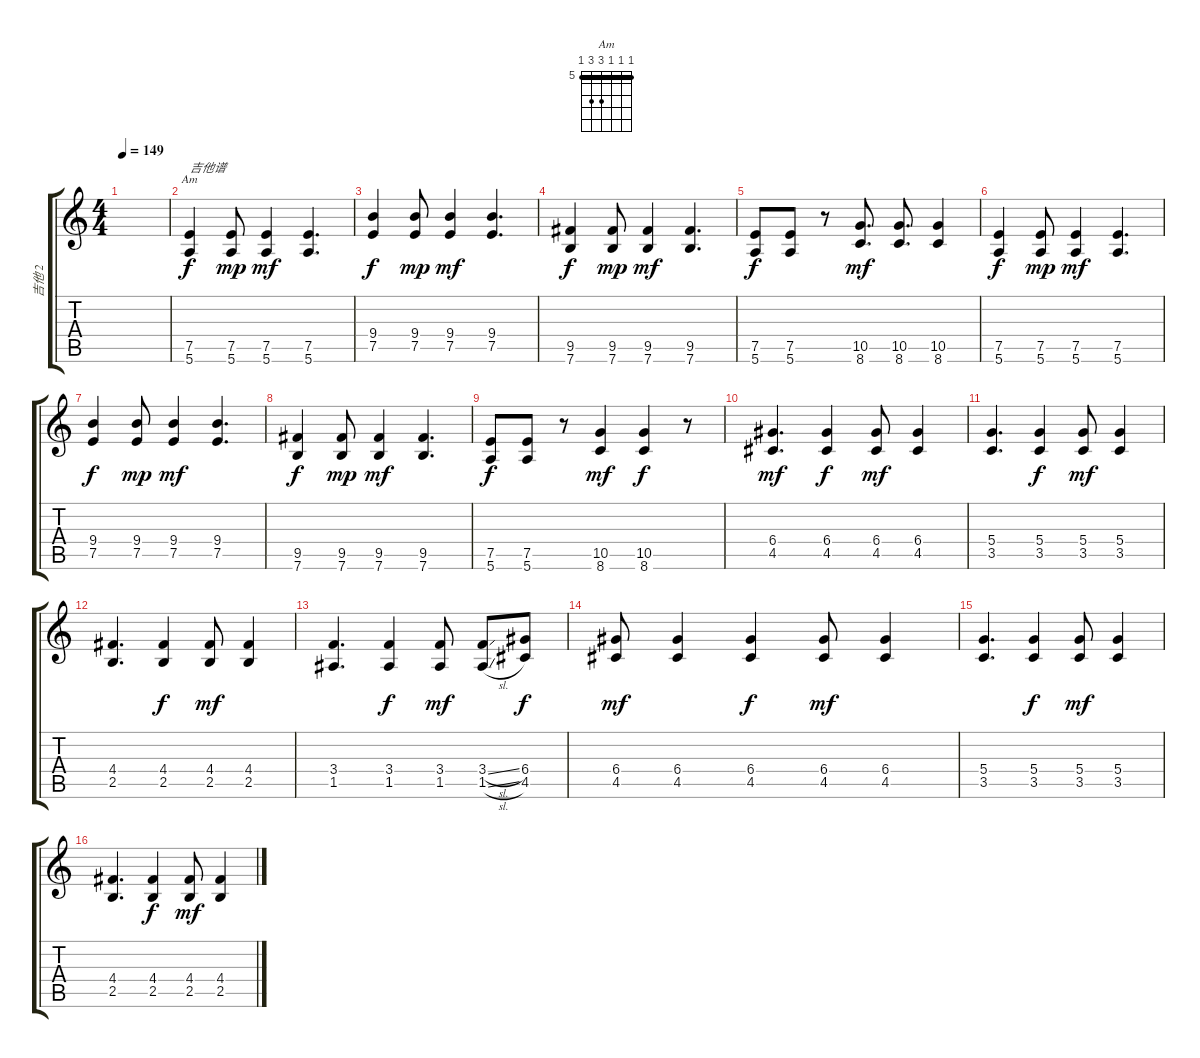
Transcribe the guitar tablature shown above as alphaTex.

\track ("吉他 2" "吉他 2") {instrument overdrivenguitar}
\staff {score tabs}
\tuning (E4 B3 G3 D3 A2 E2) {hide}
\chord ("Am" 5 5 5 7 7 5) {firstfret 5 barre 5}
\ts (4 4)
\tempo 149
\clef g2
\ks c
|
(7.5 5.6).4{ch "Am" txt "吉他谱"} (7.5 5.6).8{dy mp} (7.5 5.6).4{dy mf} (7.5 5.6).4{d} |
(9.4 7.5).4{dy f} (9.4 7.5).8{dy mp} (9.4 7.5).4{dy mf} (9.4 7.5).4{d} |
(9.5 7.6).4{dy f} (9.5 7.6).8{dy mp} (9.5 7.6).4{dy mf} (9.5 7.6).4{d} |
(7.5 5.6).8{dy f} (7.5 5.6).8 r.8 (10.5 8.6).8{d dy mf} (10.5 8.6).8{d} (10.5 8.6).4 |
(7.5 5.6).4{dy f} (7.5 5.6).8{dy mp} (7.5 5.6).4{dy mf} (7.5 5.6).4{d} |
(9.4 7.5).4{dy f} (9.4 7.5).8{dy mp} (9.4 7.5).4{dy mf} (9.4 7.5).4{d} |
(9.5 7.6).4{dy f} (9.5 7.6).8{dy mp} (9.5 7.6).4{dy mf} (9.5 7.6).4{d} |
(7.5 5.6).8{dy f} (7.5 5.6).8 r.8 (10.5 8.6).4{dy mf} (10.5 8.6).4{dy f} r.8 |
(6.4 4.5).4{d dy mf} (6.4 4.5).4{dy f} (6.4 4.5).8{dy mf} (6.4 4.5).4 |
(5.4 3.5).4{d} (5.4 3.5).4{dy f} (5.4 3.5).8{dy mf} (5.4 3.5).4 |
(4.4 2.5).4{d} (4.4 2.5).4{dy f} (4.4 2.5).8{dy mf} (4.4 2.5).4 |
(3.4 1.5).4{d} (3.4 1.5).4{dy f} (3.4 1.5).8{dy mf} (3.4{sl} 1.5{sl}).8 (6.4 4.5).8{dy f} |
(6.4 4.5).8{dy mf} (6.4 4.5).4 (6.4 4.5).4{dy f} (6.4 4.5).8{dy mf} (6.4 4.5).4 |
(5.4 3.5).4{d} (5.4 3.5).4{dy f} (5.4 3.5).8{dy mf} (5.4 3.5).4 |
(4.4 2.5).4{d} (4.4 2.5).4{dy f} (4.4 2.5).8{dy mf} (4.4 2.5).4
